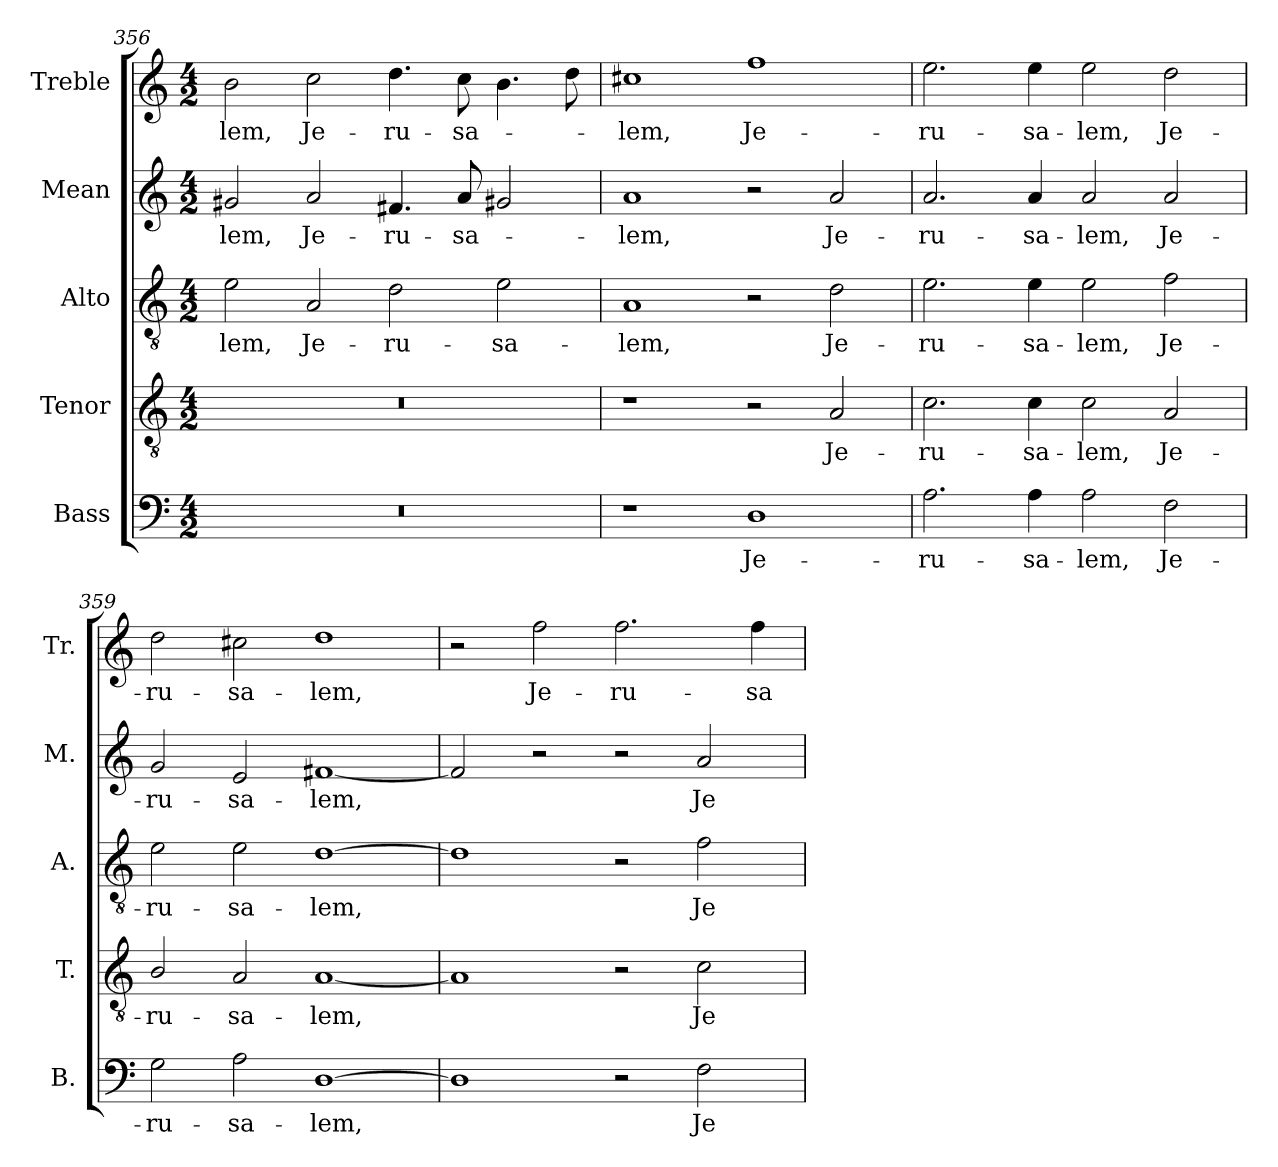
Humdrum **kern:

**kern	**text	**kern	**text	**kern	**text	**kern	**text	**kern	**text
*part5	*part5	*part4	*part4	*part3	*part3	*part2	*part2	*part1	*part1
*staff5	*staff5	*staff4	*staff4	*staff3	*staff3	*staff2	*staff2	*staff1	*staff1
*I"Bass	*	*I"Tenor	*	*I"Alto	*	*I"Mean	*	*I"Treble	*
*I'B.	*	*I'T.	*	*I'A.	*	*I'M.	*	*I'Tr.	*
*clefF4	*	*clefGv2	*	*clefGv2	*	*clefG2	*	*clefG2	*
*	*	*ITrd7c12	*	*ITrd7c12	*	*	*	*	*
*k[]	*	*k[]	*	*k[]	*	*k[]	*	*k[]	*
*C:	*	*C:	*	*C:	*	*C:	*	*C:	*
*M4/2	*	*M4/2	*	*M4/2	*	*M4/2	*	*M4/2	*
=356	=356	=356	=356	=356	=356	=356	=356	=356	=356
!LO:N:vis=1	!	!LO:N:vis=1	!	!	!	!	!	!	!
!	!	!	!	!	!LO:LY:b:color=#000000	!	!	!	!
!	!	!	!	!	!	!	!LO:LY:b:color=#000000	!	!
!	!	!	!	!	!	!	!	!	!LO:LY:b:color=#000000
0r	.	0r	.	2Ei\	-lem,	2g#Xi/	-lem,	2bi\	-lem,
!	!	!	!	!	!LO:LY:b:color=#000000	!	!	!	!
!	!	!	!	!	!	!	!LO:LY:b:color=#000000	!	!
!	!	!	!	!	!	!	!	!	!LO:LY:b:color=#000000
.	.	.	.	2AAi/	Je-	2ai/	Je-	2cci\	Je-
!	!	!	!	!	!LO:LY:b:color=#000000	!	!	!	!
!	!	!	!	!	!	!	!LO:LY:b:color=#000000	!	!
!	!	!	!	!	!	!	!	!	!LO:LY:b:color=#000000
.	.	.	.	2Di\	-ru-	4.f#Xi/	-ru-	4.ddi\	-ru-
!	!	!	!	!	!	!	!LO:LY:b:color=#000000	!	!
!	!	!	!	!	!	!	!	!	!LO:LY:b:color=#000000
.	.	.	.	.	.	8ai/	-sa-	8cci\	-sa-
!	!	!	!	!	!LO:LY:b:color=#000000	!	!	!	!
.	.	.	.	2Ei\	-sa-	2g#Xi/	.	4.bi\	.
.	.	.	.	.	.	.	.	8ddi\	.
=357	=357	=357	=357	=357	=357	=357	=357	=357	=357
!	!	!	!	!	!LO:LY:b:color=#000000	!	!	!	!
!	!	!	!	!	!	!	!LO:LY:b:color=#000000	!	!
!	!	!	!	!	!	!	!	!	!LO:LY:b:color=#000000
1r	.	1r	.	1AAi	-lem,	1ai	-lem,	1cc#Xi	-lem,
!	!LO:LY:b:color=#000000	!	!	!	!	!	!	!	!
!	!	!	!	!	!	!	!	!	!LO:LY:b:color=#000000
1Di	Je-	2r	.	2r	.	2r	.	1ffi	Je-
!	!	!	!LO:LY:b:color=#000000	!	!	!	!	!	!
!	!	!	!	!	!LO:LY:b:color=#000000	!	!	!	!
!	!	!	!	!	!	!	!LO:LY:b:color=#000000	!	!
.	.	2AAi/	Je-	2Di\	Je-	2ai/	Je-	.	.
=358	=358	=358	=358	=358	=358	=358	=358	=358	=358
!	!LO:LY:b:color=#000000	!	!	!	!	!	!	!	!
!	!	!	!LO:LY:b:color=#000000	!	!	!	!	!	!
!	!	!	!	!	!LO:LY:b:color=#000000	!	!	!	!
!	!	!	!	!	!	!	!LO:LY:b:color=#000000	!	!
!	!	!	!	!	!	!	!	!	!LO:LY:b:color=#000000
2.Ai\	-ru-	2.Ci\	-ru-	2.Ei\	-ru-	2.ai/	-ru-	2.eei\	-ru-
!	!LO:LY:b:color=#000000	!	!	!	!	!	!	!	!
!	!	!	!LO:LY:b:color=#000000	!	!	!	!	!	!
!	!	!	!	!	!LO:LY:b:color=#000000	!	!	!	!
!	!	!	!	!	!	!	!LO:LY:b:color=#000000	!	!
!	!	!	!	!	!	!	!	!	!LO:LY:b:color=#000000
4Ai\	-sa-	4Ci\	-sa-	4Ei\	-sa-	4ai/	-sa-	4eei\	-sa-
!	!LO:LY:b:color=#000000	!	!	!	!	!	!	!	!
!	!	!	!LO:LY:b:color=#000000	!	!	!	!	!	!
!	!	!	!	!	!LO:LY:b:color=#000000	!	!	!	!
!	!	!	!	!	!	!	!LO:LY:b:color=#000000	!	!
!	!	!	!	!	!	!	!	!	!LO:LY:b:color=#000000
2Ai\	-lem,	2Ci\	-lem,	2Ei\	-lem,	2ai/	-lem,	2eei\	-lem,
!	!LO:LY:b:color=#000000	!	!	!	!	!	!	!	!
!	!	!	!LO:LY:b:color=#000000	!	!	!	!	!	!
!	!	!	!	!	!LO:LY:b:color=#000000	!	!	!	!
!	!	!	!	!	!	!	!LO:LY:b:color=#000000	!	!
!	!	!	!	!	!	!	!	!	!LO:LY:b:color=#000000
2Fi\	Je-	2AAi/	Je-	2Fi\	Je-	2ai/	Je-	2ddi\	Je-
=359	=359	=359	=359	=359	=359	=359	=359	=359	=359
!	!LO:LY:b:color=#000000	!	!	!	!	!	!	!	!
!	!	!	!LO:LY:b:color=#000000	!	!	!	!	!	!
!	!	!	!	!	!LO:LY:b:color=#000000	!	!	!	!
!	!	!	!	!	!	!	!LO:LY:b:color=#000000	!	!
!	!	!	!	!	!	!	!	!	!LO:LY:b:color=#000000
2Gi\	-ru-	2BBi/	-ru-	2Ei\	-ru-	2gi/	-ru-	2ddi\	-ru-
!	!LO:LY:b:color=#000000	!	!	!	!	!	!	!	!
!	!	!	!LO:LY:b:color=#000000	!	!	!	!	!	!
!	!	!	!	!	!LO:LY:b:color=#000000	!	!	!	!
!	!	!	!	!	!	!	!LO:LY:b:color=#000000	!	!
!	!	!	!	!	!	!	!	!	!LO:LY:b:color=#000000
2Ai\	-sa-	2AAi/	-sa-	2Ei\	-sa-	2ei/	-sa-	2cc#Xi\	-sa-
!	!LO:LY:b:color=#000000	!	!	!	!	!	!	!	!
!	!	!	!LO:LY:b:color=#000000	!	!	!	!	!	!
!	!	!	!	!	!LO:LY:b:color=#000000	!	!	!	!
!	!	!	!	!	!	!	!LO:LY:b:color=#000000	!	!
!	!	!	!	!	!	!	!	!	!LO:LY:b:color=#000000
[>1Di	-lem,	[<1AAi	-lem,	[>1Di	-lem,	[<1f#Xi	-lem,	1ddi	-lem,
=360	=360	=360	=360	=360	=360	=360	=360	=360	=360
1Di]	.	1AAi]	.	1Di]	.	2f#i/]	.	2r	.
!	!	!	!	!	!	!	!	!	!LO:LY:b:color=#000000
.	.	.	.	.	.	2r	.	2ffi\	Je-
!	!	!	!	!	!	!	!	!	!LO:LY:b:color=#000000
2r	.	2r	.	2r	.	2r	.	2.ffi\	-ru-
!	!LO:LY:b:color=#000000	!	!	!	!	!	!	!	!
!	!	!	!LO:LY:b:color=#000000	!	!	!	!	!	!
!	!	!	!	!	!LO:LY:b:color=#000000	!	!	!	!
!	!	!	!	!	!	!	!LO:LY:b:color=#000000	!	!
2Fi\	Je-	2Ci\	Je-	2Fi\	Je-	2ai/	Je-	.	.
!	!	!	!	!	!	!	!	!	!LO:LY:b:color=#000000
.	.	.	.	.	.	.	.	4ffi\	-sa-
=	=	=	=	=	=	=	=	=	=
*-	*-	*-	*-	*-	*-	*-	*-	*-	*-
